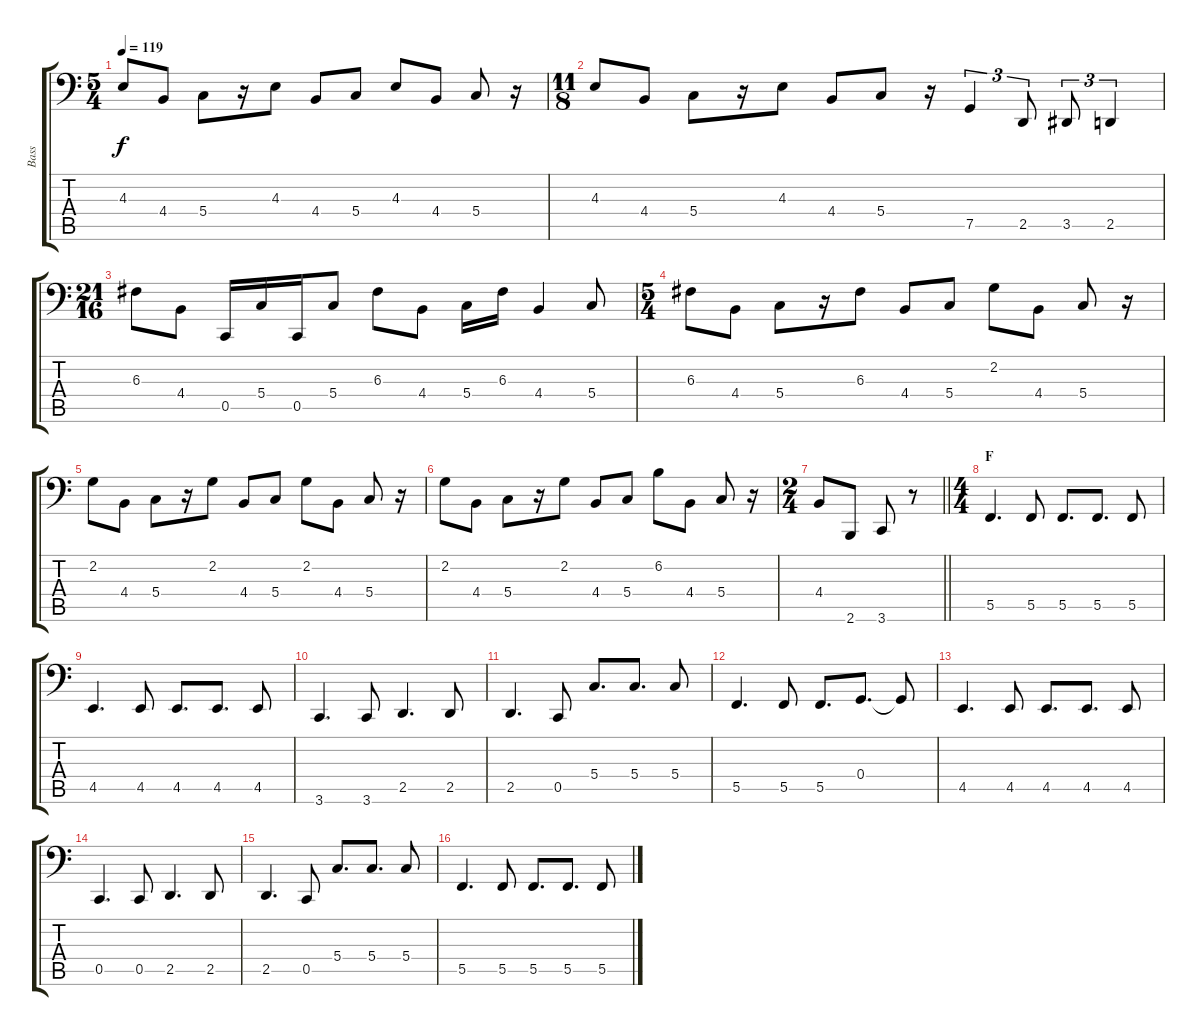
\track ("Bass" "Bass") {instrument electricbasspick}
\staff {score tabs}
\tuning (Bb2 F2 C2 G1 C1 A0) {hide}
\ts (5 4)
\tempo 119
\clef f4
\ks c
4.3.8{dy f} 4.4.8 5.4.8 r.16 4.3.8 4.4.8 5.4.8 4.3.8 4.4.8 5.4.8 r.16 |
\ts (11 8)
4.3.8 4.4.8 5.4.8 r.16 4.3.8 4.4.8 5.4.8 r.16 7.5.4{tu (3 2)} 2.5.8{tu (3 2)} 3.5.8{tu (3 2)} 2.5.4{tu (3 2)} |
\ts (21 16)
6.3.8 4.4.8 0.5.16 5.4.16 0.5.16 5.4.8 6.3.8 4.4.8 5.4.16 6.3.16 4.4.4 5.4.8 |
\ts (5 4)
6.3.8 4.4.8 5.4.8 r.16 6.3.8 4.4.8 5.4.8 2.2.8 4.4.8 5.4.8 r.16 |
2.2.8 4.4.8 5.4.8 r.16 2.2.8 4.4.8 5.4.8 2.2.8 4.4.8 5.4.8 r.16 |
2.2.8 4.4.8 5.4.8 r.16 2.2.8 4.4.8 5.4.8 6.2.8 4.4.8 5.4.8 r.16 |
\ts (2 4)
\barLineRight lightlight
4.4.8 2.6.8 3.6.8 r.8 |
\ts (4 4)
\section ("" "F")
5.5.4{d} 5.5.8 5.5.8{d} 5.5.8{d} 5.5.8 |
4.5.4{d} 4.5.8 4.5.8{d} 4.5.8{d} 4.5.8 |
3.6.4{d} 3.6.8 2.5.4{d} 2.5.8 |
2.5.4{d} 0.5.8 5.4.8{d} 5.4.8{d} 5.4.8 |
5.5.4{d} 5.5.8 5.5.8{d} 0.4.8{d} 0.4{t}.8 |
4.5.4{d} 4.5.8 4.5.8{d} 4.5.8{d} 4.5.8 |
0.5.4{d} 0.5.8 2.5.4{d} 2.5.8 |
2.5.4{d} 0.5.8 5.4.8{d} 5.4.8{d} 5.4.8 |
5.5.4{d} 5.5.8 5.5.8{d} 5.5.8{d} 5.5.8
